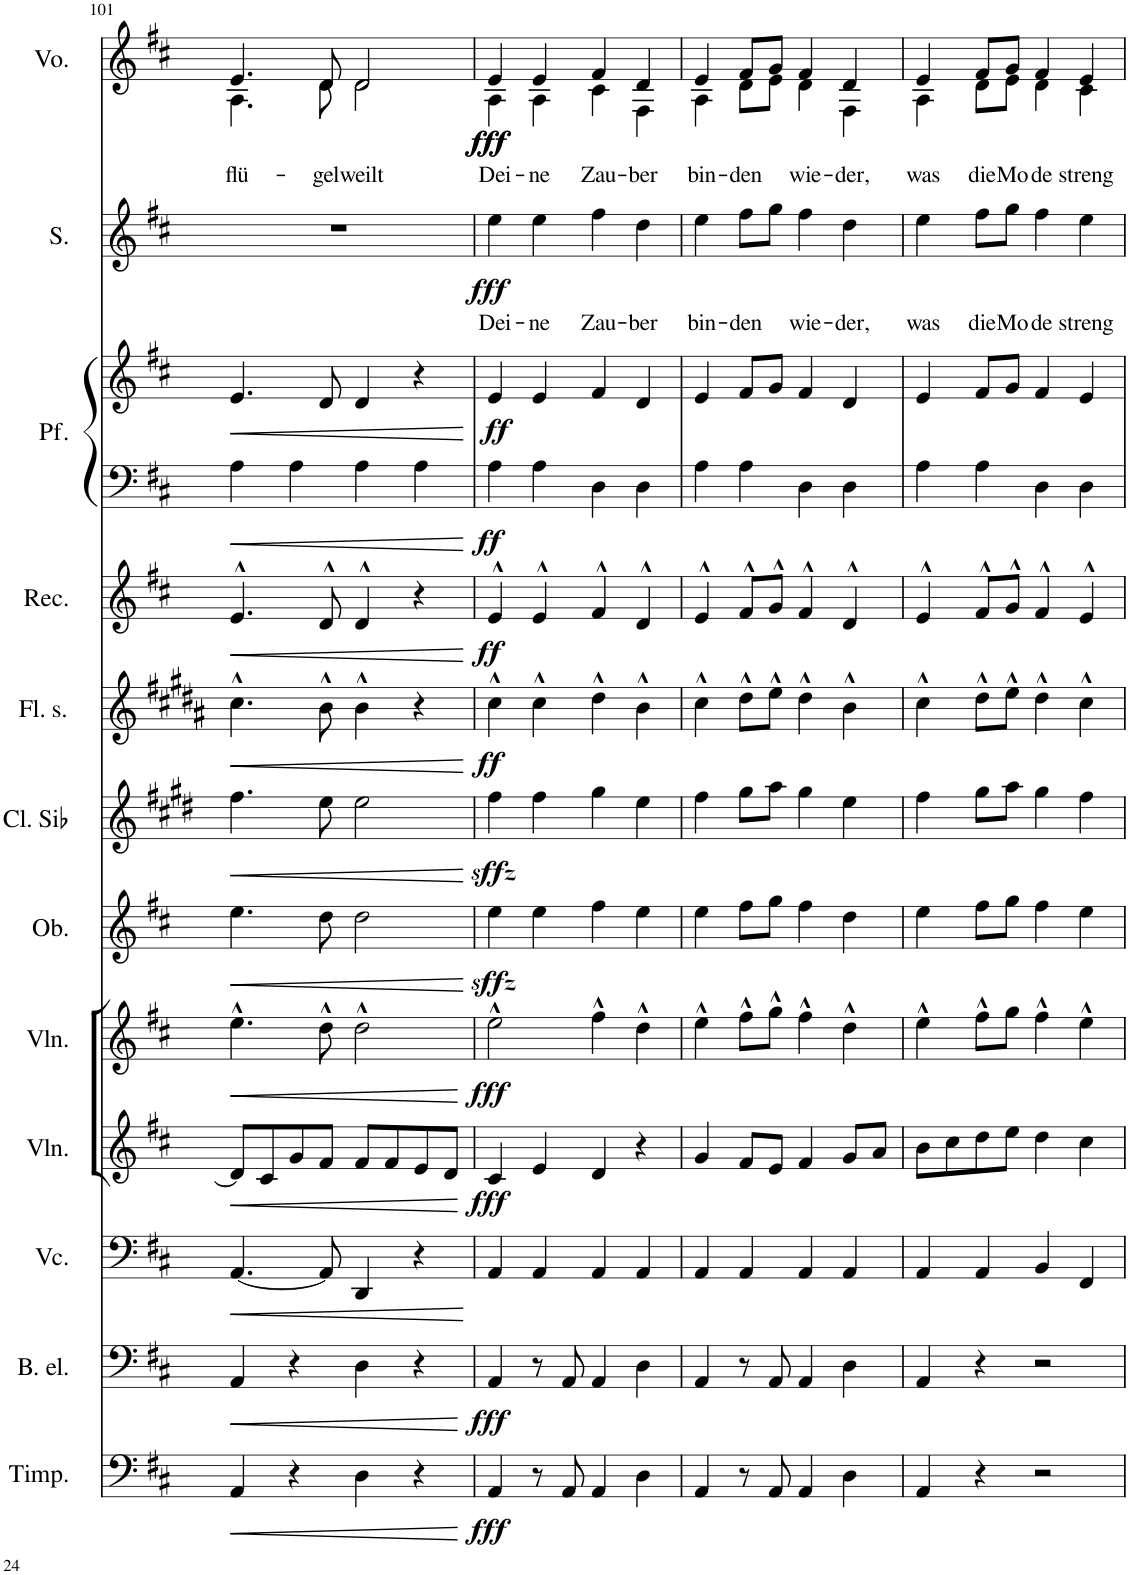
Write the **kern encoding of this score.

**kern	**dynam	**kern	**dynam	**kern	**dynam	**kern	**dynam	**kern	**dynam	**kern	**dynam	**kern	**dynam	**kern	**dynam	**kern	**dynam	**kern	**kern	**dynam	**kern	**text	**dynam	**kern	**text	**dynam
*part12	*part12	*part11	*part11	*part10	*part10	*part9	*part9	*part8	*part8	*part7	*part7	*part6	*part6	*part5	*part5	*part4	*part4	*part3	*part3	*part3	*part2	*part2	*part2	*part1	*part1	*part1
*staff13	*staff13	*staff12	*staff12	*staff11	*staff11	*staff10	*staff10	*staff9	*staff9	*staff8	*staff8	*staff7	*staff7	*staff6	*staff6	*staff5	*staff5	*staff4	*staff3	*staff3/4	*staff2	*staff2	*staff2	*staff1	*staff1	*staff1
*I"Timpani	*	*I"Basso elettrico	*	*I"Violoncello	*	*I"Violino	*	*I"Violino	*	*I"Oboe	*	*I"Clarinetto in Sib	*	*I"Flauto soprano	*	*I"Flauto dolce	*	*I"Piano	*	*	*I"Soprano	*	*	*I"Voce	*	*
*I'Timp.	*	*I'B. el.	*	*I'Vc.	*	*I'Vln.	*	*I'Vln.	*	*I'Ob.	*	*I'Cl. Sib	*	*I'Fl. s.	*	*	*	*	*	*	*I'S.	*	*	*I'Vo.	*	*
!!LO:PB:g=z
*clefF4	*	*clefF4	*	*clefF4	*	*clefG2	*	*clefG2	*	*clefG2	*	*clefG2	*	*clefG2	*	*clefG2	*	*clefF4	*clefG2	*	*clefG2	*	*	*clefG2	*	*
*	*	*Trd7c12	*	*	*	*	*	*	*	*	*	*Trd1c2	*	*Trd-2c-3	*	*	*	*	*	*	*	*	*	*	*	*
*k[f#c#]	*	*k[f#c#]	*	*k[f#c#]	*	*k[f#c#]	*	*k[f#c#]	*	*k[f#c#]	*	*k[f#c#g#d#]	*	*k[f#c#g#d#a#]	*	*k[f#c#]	*	*k[f#c#]	*k[f#c#]	*	*k[f#c#]	*	*	*k[f#c#]	*	*
*M4/4	*	*M4/4	*	*M4/4	*	*M4/4	*	*M4/4	*	*M4/4	*	*M4/4	*	*M4/4	*	*M4/4	*	*M4/4	*M4/4	*	*M4/4	*	*	*M4/4	*	*
*met(c)	*	*met(c)	*	*met(c)	*	*met(c)	*	*met(c)	*	*met(c)	*	*met(c)	*	*met(c)	*	*met(c)	*	*met(c)	*met(c)	*	*met(c)	*	*	*met(c)	*	*
=101	=101	=101	=101	=101	=101	=101	=101	=101	=101	=101	=101	=101	=101	=101	=101	=101	=101	=101	=101	=101	=101	=101	=101	=101	=101	=101
!	!LO:HP:b	!	!LO:HP:b	!	!LO:HP:b	!	!LO:HP:b	!	!LO:HP:b	!	!LO:HP:b	!	!LO:HP:b	!	!LO:HP:b	!	!LO:HP:b	!	!	!LO:HP:b	!	!	!	!	!LO:LY:b	!
*	*	*	*	*	*	*	*	*	*	*	*	*	*	*	*	*	*	*	*	*	*	*	*	*^	*	*
4AA/	<	4AA/	<	[4.AA/	<	8d/L]	<	4.ee^^\	<	4.ee\	<	4.ff#\	<	4.cc#^^\	<	4.e^^/	<	4A\	4.e/	<	1r	.	.	4.e/	4.A\	flü-	.
.	.	.	.	.	.	8c#/	.	.	.	.	.	.	.	.	.	.	.	.	.	.	.	.	.	.	.	.	.
4r	.	4r	.	.	.	8g/	.	.	.	.	.	.	.	.	.	.	.	4A\	.	.	.	.	.	.	.	.	.
!	!	!	!	!	!	!	!	!	!	!	!	!	!	!	!	!	!	!	!	!	!	!	!	!	!	!LO:LY:b	!
.	.	.	.	8AA/]	.	8f#/J	.	8dd^^\	.	8dd\	.	8ee\	.	8b^^\	.	8d^^/	.	.	8d/	.	.	.	.	8d/	8d\	-gel	.
!	!	!	!	!	!	!	!	!	!	!	!	!	!	!	!	!	!	!	!	!	!	!	!	!	!	!LO:LY:b	!
4D\	.	4D\	.	4DD/	.	8f#/L	.	2dd^^\	.	2dd\	.	2ee\	.	4b^^\	.	4d^^/	.	4A\	4d/	.	.	.	.	2d/	2d\	weilt	.
.	.	.	.	.	.	8f#/	.	.	.	.	.	.	.	.	.	.	.	.	.	.	.	.	.	.	.	.	.
4r	.	4r	.	4r	.	8e/	.	.	.	.	.	.	.	4r	.	4r	.	4A\	4r	.	.	.	.	.	.	.	.
.	.	.	.	.	.	8d/J	.	.	.	.	.	.	.	.	.	.	.	.	.	.	.	.	.	.	.	.	.
*	*	*	*	*	*	*	*	*	*	*	*	*	*	*	*	*	*	*	*	*	*	*	*	*v	*v	*	*
.	[	.	[	.	[	.	[	.	[	.	[	.	[	.	[	.	[	.	.	[	.	.	.	.	.	.
=102	=102	=102	=102	=102	=102	=102	=102	=102	=102	=102	=102	=102	=102	=102	=102	=102	=102	=102	=102	=102	=102	=102	=102	=102	=102	=102
!	!LO:DY:b	!	!LO:DY:b	!	!	!	!LO:DY:b	!	!LO:DY:b	!	!LO:DY:b	!	!LO:DY:b	!	!LO:DY:b	!	!LO:DY:b	!	!	!LO:DY:b=2	!	!LO:LY:b	!	!	!LO:LY:b	!
*	*	*	*	*	*	*	*	*	*	*	*	*	*	*	*	*	*	*	*	*	*	*	*	*^	*	*
!	!	!	!	!	!	!	!	!	!	!	!	!	!	!	!	!	!	!	!	!LO:DY:n=1:b	!	!	!LO:DY:b	!	!	!	!LO:DY:b
!	!	!	!	!	!	!	!	!	!	!	!	!	!	!	!	!	!	!	!	!	!	!	!	!	!	!	!LO:DY:n=1:b
4AA/	fff	4AA/	fff	4AA/	.	4c#/	fff	2ee^^\	fff	4ee\	sffz	4ff#\	sffz	4cc#^^\	ff	4e^^/	ff	4A\	4e/	ff ff	4ee\	Dei-	fff	4e/	4A\	Dei-	fff fff
!	!	!	!	!	!	!	!	!	!	!	!	!	!	!	!	!	!	!	!	!	!	!LO:LY:b	!	!	!	!LO:LY:b	!
8r	.	8r	.	4AA/	.	4e/	.	.	.	4ee\	.	4ff#\	.	4cc#^^\	.	4e^^/	.	4A\	4e/	.	4ee\	-ne	.	4e/	4A\	-ne	.
8AA/	.	8AA/	.	.	.	.	.	.	.	.	.	.	.	.	.	.	.	.	.	.	.	.	.	.	.	.	.
!	!	!	!	!	!	!	!	!	!	!	!	!	!	!	!	!	!	!	!	!	!	!LO:LY:b	!	!	!	!LO:LY:b	!
4AA/	.	4AA/	.	4AA/	.	4d/	.	4ff#^^\	.	4ff#\	.	4gg#\	.	4dd#^^\	.	4f#^^/	.	4D\	4f#/	.	4ff#\	Zau-	.	4f#/	4c#\	Zau-	.
!	!	!	!	!	!	!	!	!	!	!	!	!	!	!	!	!	!	!	!	!	!	!LO:LY:b	!	!	!	!LO:LY:b	!
4D\	.	4D\	.	4AA/	.	4r	.	4dd^^\	.	4ee\	.	4ee\	.	4b^^\	.	4d^^/	.	4D\	4d/	.	4dd\	-ber	.	4d/	4F#\	-ber	.
=103	=103	=103	=103	=103	=103	=103	=103	=103	=103	=103	=103	=103	=103	=103	=103	=103	=103	=103	=103	=103	=103	=103	=103	=103	=103	=103	=103
!	!	!	!	!	!	!	!	!	!	!	!	!	!	!	!	!	!	!	!	!	!	!LO:LY:b	!	!	!	!LO:LY:b	!
4AA/	.	4AA/	.	4AA/	.	4g/	.	4ee^^\	.	4ee\	.	4ff#\	.	4cc#^^\	.	4e^^/	.	4A\	4e/	.	4ee\	bin-	.	4e/	4A\	bin-	.
!	!	!	!	!	!	!	!	!	!	!	!	!	!	!	!	!	!	!	!	!	!	!LO:LY:b	!	!	!	!LO:LY:b	!
8r	.	8r	.	4AA/	.	8f#/L	.	8ff#^^\L	.	8ff#\L	.	8gg#\L	.	8dd#^^\L	.	8f#^^/L	.	4A\	8f#/L	.	8ff#\L	-den	.	8f#/L	8d\L	-den	.
8AA/	.	8AA/	.	.	.	8e/J	.	8gg^^\J	.	8gg\J	.	8aa\J	.	8ee^^\J	.	8g^^/J	.	.	8g/J	.	8gg\J	.	.	8g/J	8e\J	.	.
!	!	!	!	!	!	!	!	!	!	!	!	!	!	!	!	!	!	!	!	!	!	!LO:LY:b	!	!	!	!LO:LY:b	!
4AA/	.	4AA/	.	4AA/	.	4f#/	.	4ff#^^\	.	4ff#\	.	4gg#\	.	4dd#^^\	.	4f#^^/	.	4D\	4f#/	.	4ff#\	wie-	.	4f#/	4d\	wie-	.
!	!	!	!	!	!	!	!	!	!	!	!	!	!	!	!	!	!	!	!	!	!	!LO:LY:b	!	!	!	!LO:LY:b	!
4D\	.	4D\	.	4AA/	.	8g/L	.	4dd^^\	.	4dd\	.	4ee\	.	4b^^\	.	4d^^/	.	4D\	4d/	.	4dd\	-der,	.	4d/	4F#\	-der,	.
.	.	.	.	.	.	8a/J	.	.	.	.	.	.	.	.	.	.	.	.	.	.	.	.	.	.	.	.	.
=104	=104	=104	=104	=104	=104	=104	=104	=104	=104	=104	=104	=104	=104	=104	=104	=104	=104	=104	=104	=104	=104	=104	=104	=104	=104	=104	=104
!	!	!	!	!	!	!	!	!	!	!	!	!	!	!	!	!	!	!	!	!	!	!LO:LY:b	!	!	!	!LO:LY:b	!
4AA/	.	4AA/	.	4AA/	.	8b\L	.	4ee^^\	.	4ee\	.	4ff#\	.	4cc#^^\	.	4e^^/	.	4A\	4e/	.	4ee\	was	.	4e/	4A\	was	.
.	.	.	.	.	.	8cc#\	.	.	.	.	.	.	.	.	.	.	.	.	.	.	.	.	.	.	.	.	.
!	!	!	!	!	!	!	!	!	!	!	!	!	!	!	!	!	!	!	!	!	!	!LO:LY:b	!	!	!	!LO:LY:b	!
4r	.	4r	.	4AA/	.	8dd\	.	8ff#^^\L	.	8ff#\L	.	8gg#\L	.	8dd#^^\L	.	8f#^^/L	.	4A\	8f#/L	.	8ff#\L	die	.	8f#/L	8d\L	die	.
!	!	!	!	!	!	!	!	!	!	!	!	!	!	!	!	!	!	!	!	!	!	!LO:LY:b	!	!	!	!LO:LY:b	!
.	.	.	.	.	.	8ee\J	.	8gg\J	.	8gg\J	.	8aa\J	.	8ee^^\J	.	8g^^/J	.	.	8g/J	.	8gg\J	Mo-	.	8g/J	8e\J	Mo-	.
!	!	!	!	!	!	!	!	!	!	!	!	!	!	!	!	!	!	!	!	!	!	!LO:LY:b	!	!	!	!LO:LY:b	!
2r	.	2r	.	4BB/	.	4dd\	.	4ff#^^\	.	4ff#\	.	4gg#\	.	4dd#^^\	.	4f#^^/	.	4D\	4f#/	.	4ff#\	-de	.	4f#/	4d\	-de	.
!	!	!	!	!	!	!	!	!	!	!	!	!	!	!	!	!	!	!	!	!	!	!LO:LY:b	!	!	!	!LO:LY:b	!
.	.	.	.	4FF#/	.	4cc#\	.	4ee^^\	.	4ee\	.	4ff#\	.	4cc#^^\	.	4e^^/	.	4D\	4e/	.	4ee\	streng	.	4e/	4c#\	streng	.
*	*	*	*	*	*	*	*	*	*	*	*	*	*	*	*	*	*	*	*	*	*	*	*	*v	*v	*	*
=	=	=	=	=	=	=	=	=	=	=	=	=	=	=	=	=	=	=	=	=	=	=	=	=	=	=
*-	*-	*-	*-	*-	*-	*-	*-	*-	*-	*-	*-	*-	*-	*-	*-	*-	*-	*-	*-	*-	*-	*-	*-	*-	*-	*-
